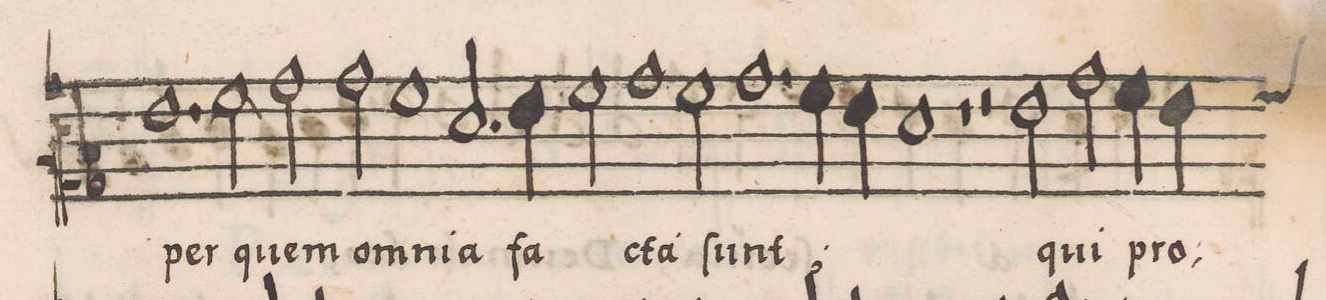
**kern	**text
*I"CANTVS	*
*clefC2	*
*k[b-]	*
*met(c|)	*
*M2/1	*
1.g	per
2g\	quem
=67	=67
2b-\	.
2b-\	om-
1a	-ni-
=68	=68
2.f/	-a
4g\	fa-
2a\	.
1b-	-cta
=69	=69
2a\	.
1.b-	ſunt;
=70	=70
4a\	.
4g\	.
1f	.
=71	=71
1r	.
2r	.
2g\	qui
=72	=72
2b-\	.
4a\	pro-
*custos:a	*
4g\	.
*-	*-
